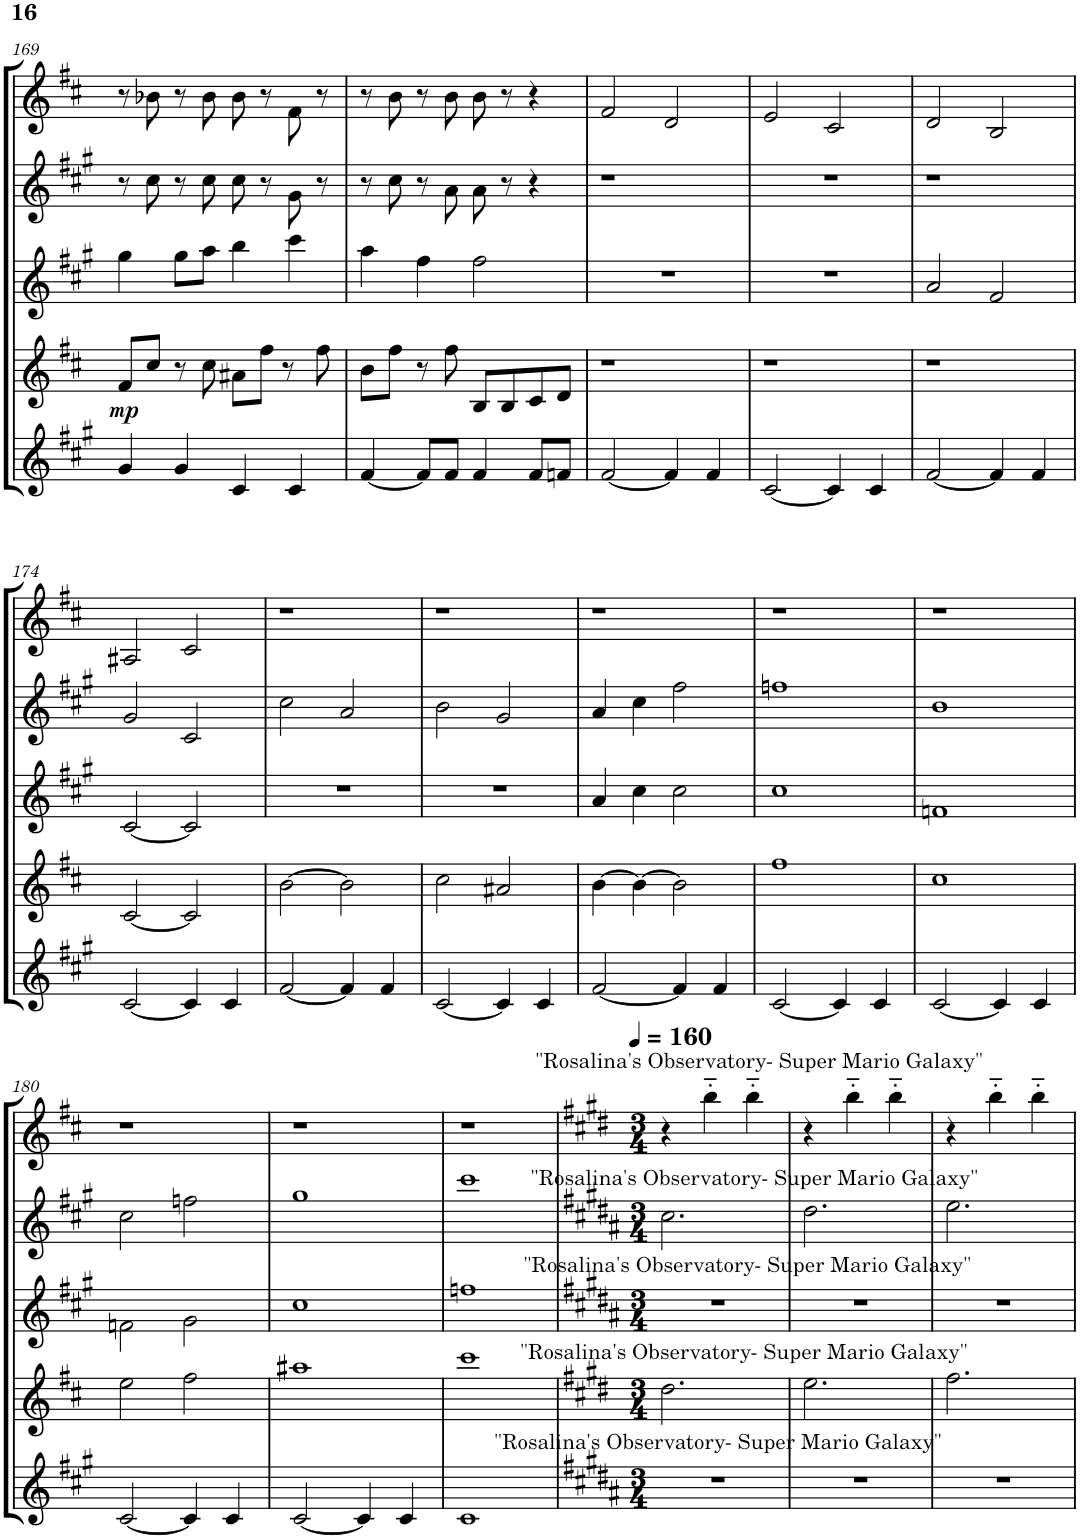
**kern	**kern	**dynam	**kern	**kern	**kern
*part5	*part4	*part4	*part3	*part2	*part1
*staff5	*staff4	*staff4	*staff3	*staff2	*staff1
*I"Baritone Saxophone	*I"Tenor Saxophone	*	*I"Alto Saxophone	*I"Alto Saxophone	*I"Soprano Saxophone
*I'Bar Sax	*I'T Sax	*	*I'A Sax	*I'A Sax	*I'S Sax
!!LO:PB:g=z
*clefG2	*clefG2	*	*clefG2	*clefG2	*clefG2
*Trd12c21	*Trd8c14	*	*Trd5c9	*Trd5c9	*Trd1c2
*k[f#c#g#]	*k[f#c#]	*	*k[f#c#g#]	*k[f#c#g#]	*k[f#c#]
*M4/4	*M4/4	*	*M4/4	*M4/4	*M4/4
=169	=169	=169	=169	=169	=169
!	!	!LO:DY:b	!	!	!
4g#/	8f#/L	mp	4gg#\	8r	8r
.	8cc#/J	.	.	8cc#\	8b-X\
4g#/	8r	.	8gg#\L	8r	8r
.	8cc#\	.	8aa\J	8cc#\	8b-\
4c#/	8a#X\L	.	4bb\	8cc#\	8b-\
.	8ff#\J	.	.	8r	8r
4c#/	8r	.	4ccc#\	8g#\	8f#\
.	8ff#\	.	.	8r	8r
=170	=170	=170	=170	=170	=170
[4f#/	8b\L	.	4aa\	8r	8r
.	8ff#\J	.	.	8cc#\	8b\
8f#/L]	8r	.	4ff#\	8r	8r
8f#/J	8ff#\	.	.	8a\	8b\
4f#/	8B/L	.	2ff#\	8a\	8b\
.	8B/	.	.	8r	8r
8f#/L	8c#/	.	.	4r	4r
8fn/J	8d/J	.	.	.	.
=171	=171	=171	=171	=171	=171
[2f#/	1r	.	1r	1r	2f#/
4f#/]	.	.	.	.	2d/
4f#/	.	.	.	.	.
=172	=172	=172	=172	=172	=172
[2c#/	1r	.	1r	1r	2e/
4c#/]	.	.	.	.	2c#/
4c#/	.	.	.	.	.
=173	=173	=173	=173	=173	=173
[2f#/	1r	.	2a/	1r	2d/
4f#/]	.	.	2f#/	.	2B/
4f#/	.	.	.	.	.
!!LO:LB:g=z
=174	=174	=174	=174	=174	=174
[2c#/	[2c#/	.	[2c#/	2g#/	2A#X/
4c#/]	2c#/]	.	2c#/]	2c#/	2c#/
4c#/	.	.	.	.	.
=175	=175	=175	=175	=175	=175
[2f#/	[2b\	.	1r	2cc#\	1r
4f#/]	2b\]	.	.	2a/	.
4f#/	.	.	.	.	.
=176	=176	=176	=176	=176	=176
[2c#/	2cc#\	.	1r	2b\	1r
4c#/]	2a#X/	.	.	2g#/	.
4c#/	.	.	.	.	.
=177	=177	=177	=177	=177	=177
[2f#/	[4b\	.	4a/	4a/	1r
.	4b\_	.	4cc#\	4cc#\	.
4f#/]	2b\]	.	2cc#\	2ff#\	.
4f#/	.	.	.	.	.
=178	=178	=178	=178	=178	=178
[2c#/	1ff#	.	1cc#	1ffn	1r
4c#/]	.	.	.	.	.
4c#/	.	.	.	.	.
=179	=179	=179	=179	=179	=179
[2c#/	1cc#	.	1fn	1b	1r
4c#/]	.	.	.	.	.
4c#/	.	.	.	.	.
!!LO:LB:g=z
=180	=180	=180	=180	=180	=180
[2c#/	2ee\	.	2fn\	2cc#\	1r
4c#/]	2ff#\	.	2g#\	2ffn\	.
4c#/	.	.	.	.	.
=181	=181	=181	=181	=181	=181
[2c#/	1aa#X	.	1cc#	1gg#	1r
4c#/]	.	.	.	.	.
4c#/	.	.	.	.	.
=182	=182	=182	=182	=182	=182
1c#	1ccc#	.	1ffn	1ccc#	1r
=183	=183	=183	=183	=183	=183
*k[f#c#g#d#a#]	*k[f#c#g#d#]	*	*k[f#c#g#d#a#]	*k[f#c#g#d#a#]	*k[f#c#g#d#]
*M3/4	*M3/4	*	*M3/4	*M3/4	*M3/4
*	*	*	*	*	*MM160
!	!	!	!	!	!LO:TX:a:t="Rosalina's Observatory- Super Mario Galaxy"
!	!	!	!	!LO:TX:a:t="Rosalina's Observatory- Super Mario Galaxy"	!
!	!	!	!LO:TX:a:t="Rosalina's Observatory- Super Mario Galaxy"	!	!
!	!LO:TX:a:t="Rosalina's Observatory- Super Mario Galaxy"	!	!	!	!
!LO:TX:a:t="Rosalina's Observatory- Super Mario Galaxy"	!	!	!	!	!
2.r	2.dd#\	.	2.r	2.cc#\	4r
.	.	.	.	.	4bb'~\
.	.	.	.	.	4bb'~\
=184	=184	=184	=184	=184	=184
2.r	2.ee\	.	2.r	2.dd#\	4r
.	.	.	.	.	4bb'~\
.	.	.	.	.	4bb'~\
=185	=185	=185	=185	=185	=185
2.r	2.ff#\	.	2.r	2.ee\	4r
.	.	.	.	.	4bb'~\
.	.	.	.	.	4bb'~\
=	=	=	=	=	=
*-	*-	*-	*-	*-	*-
